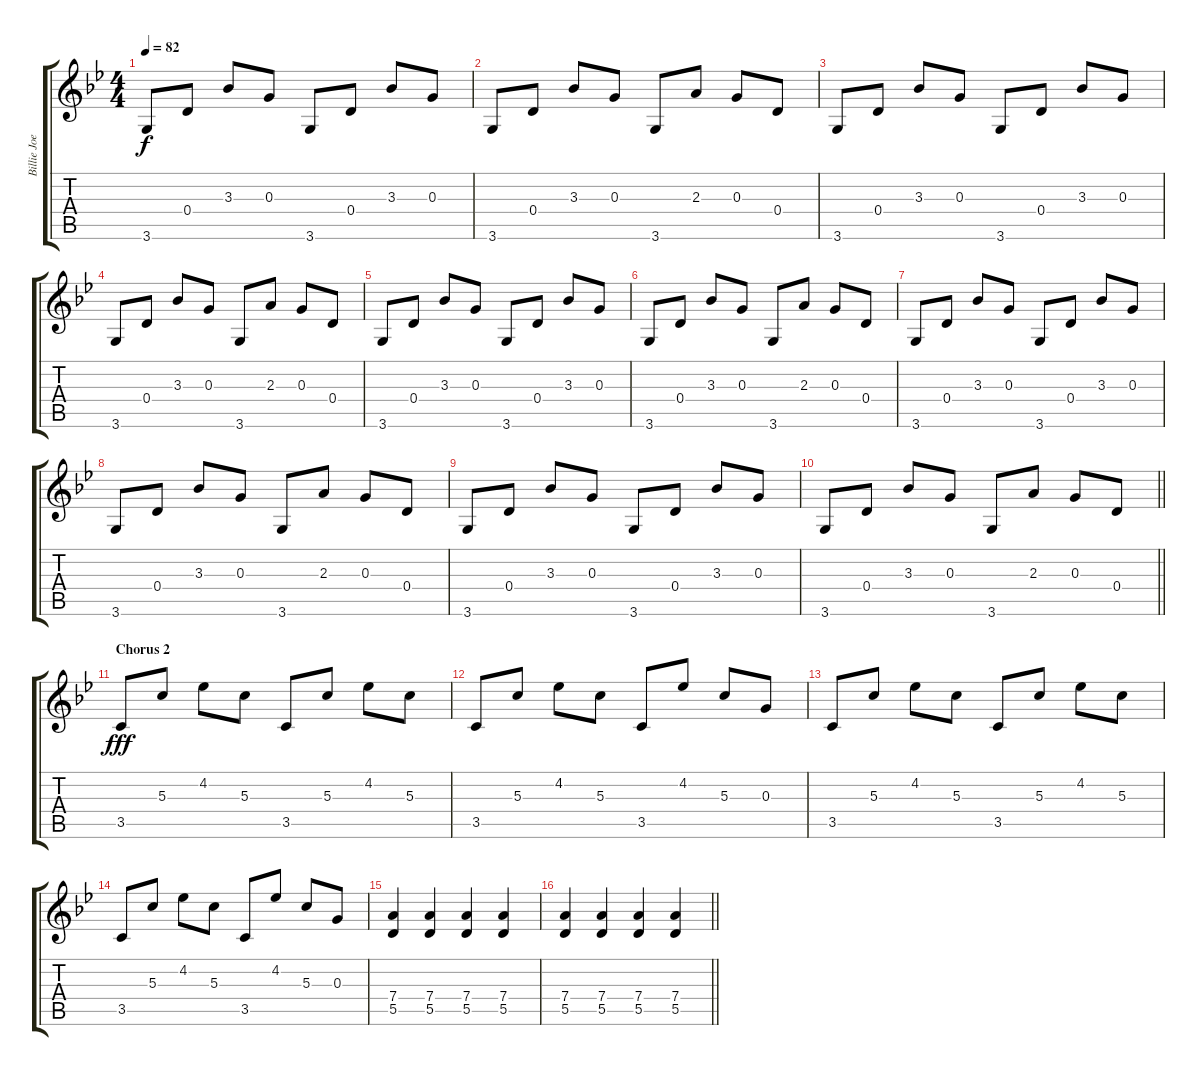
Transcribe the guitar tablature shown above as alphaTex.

\track ("Billie Joe Amrstrong - Guitar" "Billie Joe") {instrument distortionguitar}
\staff {score tabs}
\tuning (E4 B3 G3 D3 A2 E2) {hide}
\ts (4 4)
\tempo 82
\clef g2
\ks gminor
3.6.8{dy f} 0.4.8 3.3.8 0.3.8 3.6.8 0.4.8 3.3.8 0.3.8 |
3.6.8 0.4.8 3.3.8 0.3.8 3.6.8 2.3.8 0.3.8 0.4.8 |
3.6.8 0.4.8 3.3.8 0.3.8 3.6.8 0.4.8 3.3.8 0.3.8 |
3.6.8 0.4.8 3.3.8 0.3.8 3.6.8 2.3.8 0.3.8 0.4.8 |
3.6.8 0.4.8 3.3.8 0.3.8 3.6.8 0.4.8 3.3.8 0.3.8 |
3.6.8 0.4.8 3.3.8 0.3.8 3.6.8 2.3.8 0.3.8 0.4.8 |
3.6.8 0.4.8 3.3.8 0.3.8 3.6.8 0.4.8 3.3.8 0.3.8 |
3.6.8 0.4.8 3.3.8 0.3.8 3.6.8 2.3.8 0.3.8 0.4.8 |
3.6.8 0.4.8 3.3.8 0.3.8 3.6.8 0.4.8 3.3.8 0.3.8 |
\barLineRight lightlight
3.6.8 0.4.8 3.3.8 0.3.8 3.6.8 2.3.8 0.3.8 0.4.8 |
\section ("" "Chorus 2")
3.5.8{dy fff} 5.3.8 4.2.8 5.3.8 3.5.8 5.3.8 4.2.8 5.3.8 |
3.5.8 5.3.8 4.2.8 5.3.8 3.5.8 4.2.8 5.3.8 0.3.8 |
3.5.8 5.3.8 4.2.8 5.3.8 3.5.8 5.3.8 4.2.8 5.3.8 |
3.5.8 5.3.8 4.2.8 5.3.8 3.5.8 4.2.8 5.3.8 0.3.8 |
(7.4 5.5).4 (7.4 5.5).4 (7.4 5.5).4 (7.4 5.5).4 |
\barLineRight lightlight
(7.4 5.5).4 (7.4 5.5).4 (7.4 5.5).4 (7.4 5.5).4
